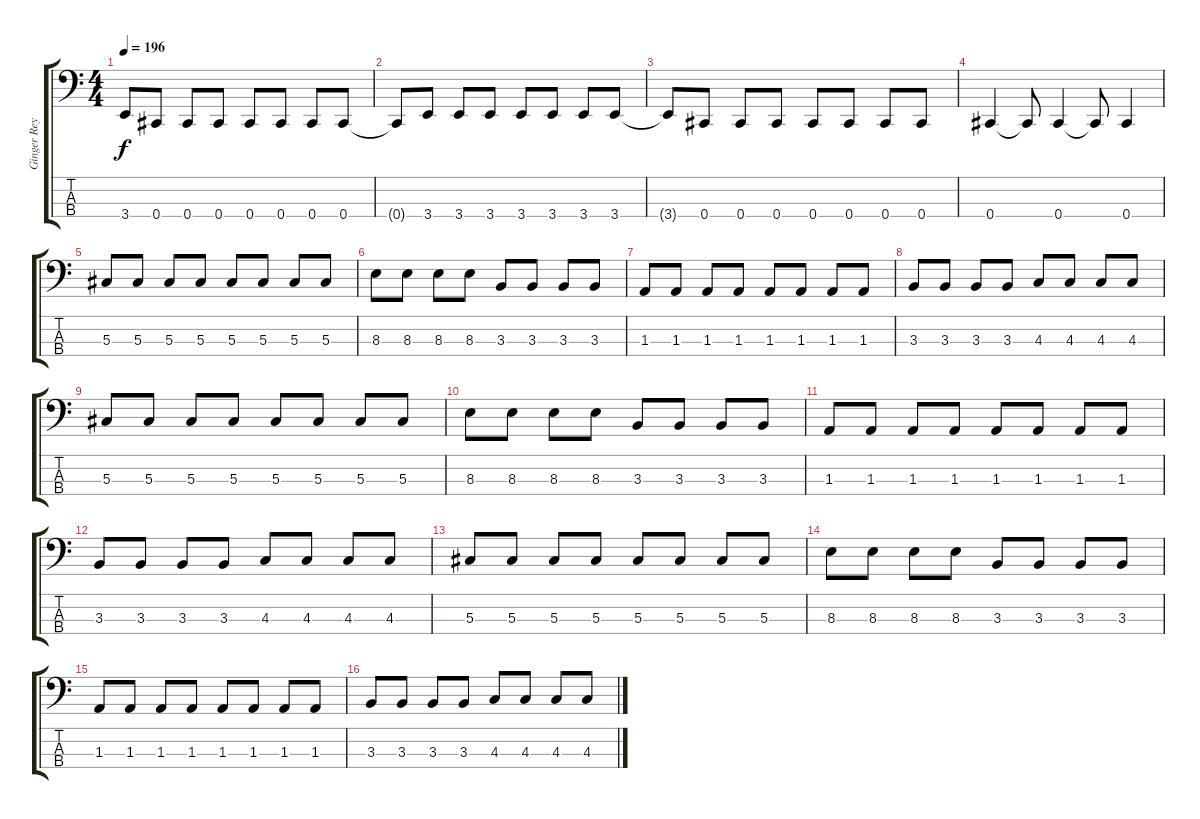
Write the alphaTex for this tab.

\track ("Ginger Reyes" "Ginger Rey") {instrument electricbassfinger}
\staff {score tabs}
\tuning (Gb2 Db2 Ab1 Db1) {hide}
\ts (4 4)
\tempo 196
\clef f4
\ks c
3.4{t}.8{dy f} 0.4.8 0.4.8 0.4.8 0.4.8 0.4.8 0.4.8 0.4.8 |
0.4{t}.8 3.4.8 3.4.8 3.4.8 3.4.8 3.4.8 3.4.8 3.4.8 |
3.4{t}.8 0.4.8 0.4.8 0.4.8 0.4.8 0.4.8 0.4.8 0.4.8 |
0.4.4 0.4{t}.8 0.4.4 0.4{t}.8 0.4.4 |
5.3.8 5.3.8 5.3.8 5.3.8 5.3.8 5.3.8 5.3.8 5.3.8 |
8.3.8 8.3.8 8.3.8 8.3.8 3.3.8 3.3.8 3.3.8 3.3.8 |
1.3.8 1.3.8 1.3.8 1.3.8 1.3.8 1.3.8 1.3.8 1.3.8 |
3.3.8 3.3.8 3.3.8 3.3.8 4.3.8 4.3.8 4.3.8 4.3.8 |
5.3.8 5.3.8 5.3.8 5.3.8 5.3.8 5.3.8 5.3.8 5.3.8 |
8.3.8 8.3.8 8.3.8 8.3.8 3.3.8 3.3.8 3.3.8 3.3.8 |
1.3.8 1.3.8 1.3.8 1.3.8 1.3.8 1.3.8 1.3.8 1.3.8 |
3.3.8 3.3.8 3.3.8 3.3.8 4.3.8 4.3.8 4.3.8 4.3.8 |
5.3.8 5.3.8 5.3.8 5.3.8 5.3.8 5.3.8 5.3.8 5.3.8 |
8.3.8 8.3.8 8.3.8 8.3.8 3.3.8 3.3.8 3.3.8 3.3.8 |
1.3.8 1.3.8 1.3.8 1.3.8 1.3.8 1.3.8 1.3.8 1.3.8 |
3.3.8 3.3.8 3.3.8 3.3.8 4.3.8 4.3.8 4.3.8 4.3.8
